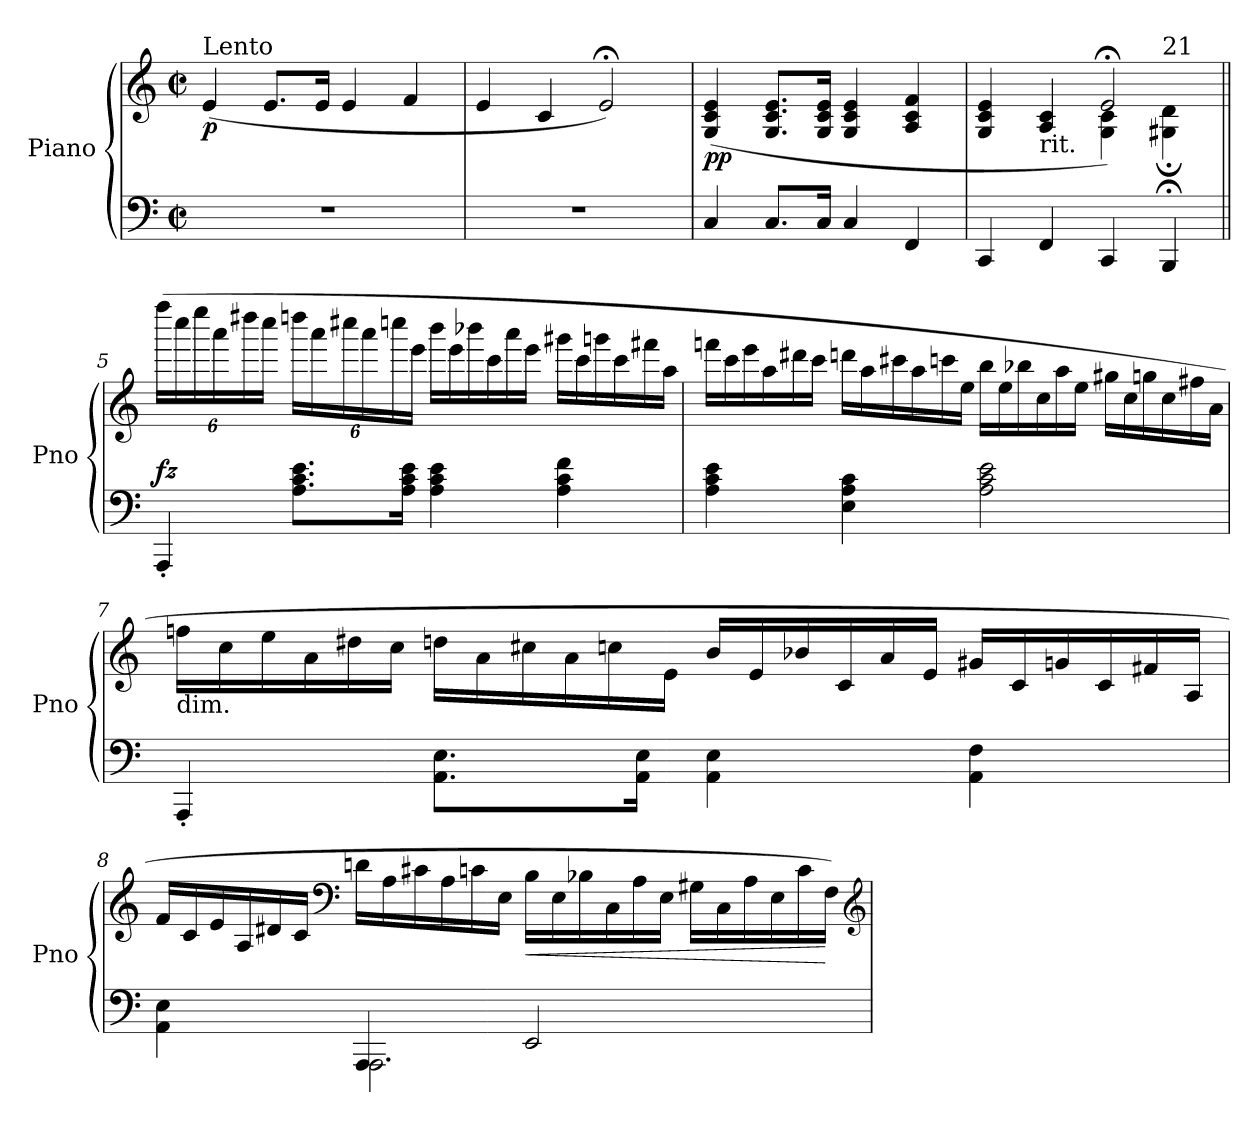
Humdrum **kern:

**kern	**kern	**dynam
*part1	*part1	*part1
*staff2	*staff1	*staff1/2
*I"Piano	*	*
*I'Pno	*	*
*clefF4	*clefG2	*
*k[]	*k[]	*
*C:	*C:	*
*M2/2	*M2/2	*
*met(c|)	*met(c|)	*
=1	=1	=1
!	!LO:TX:a:t=Lento	!
!	!	!LO:DY:b
1r	(4e/	p
.	8.e/L	.
.	16e/Jk	.
.	4e/	.
.	4f/	.
=2	=2	=2
1r	4e/	.
.	4c/	.
.	2e;</)	.
=3	=3	=3
!	!	!LO:DY:b
4C/	(4G/ 4c/ 4e/	pp
8.C/L	8.G/ 8.c/ 8.e/L	.
16C/Jk	16G/ 16c/ 16e/Jk	.
4C/	4G/ 4c/ 4e/	.
4FF/	4A/ 4c/ 4f/	.
=4	=4	=4
*	*^	*
4CC/	4G/ 4c/ 4e/	2ryy	.
!	!LO:TX:b:t=rit.	!	!
4FF/	4A/ 4c/	.	.
4CC/	2e;</)	4G\ 4c\	.
!	!	!LO:TX:a:t=21	!
4BBB;/	.	4G#X\; 4d\;	.
*	*v	*v	*
!!LO:LB:g=z
=5||	=5||	=5||
*	*Xbrackettup	*
*	*MM138	*
*	*^	*
!	!LO:TX:b:t=f risoluto	!	!
!	!LO:TX:a:t=Allegro con brio.	!	!
!	!	!	!LO:DY:a=2
*	*v	*v	*
4AAA'/	(24ffff\LL	fz
.	24cccc\	.
.	24eeee\	.
.	24aaa\	.
.	24dddd#X\	.
.	24cccc\JJ	.
8.A\ 8.c\ 8.e\L	24ddddn\LL	.
.	24aaa\	.
.	24cccc#X\	.
.	24aaa\	.
.	24ccccn\	.
16A\ 16c\ 16e\Jk	.	.
.	24eee\JJ	.
*	*Xtuplet	*
4A\ 4c\ 4e\	24bbb\LL	.
.	24eee\	.
.	24bbb-X\	.
.	24ccc\	.
.	24aaa\	.
.	24eee\JJ	.
4A\ 4c\ 4f\	24ggg#X\LL	.
.	24ccc\	.
.	24gggn\	.
.	24ccc\	.
.	24fff#X\	.
.	24aa\JJ	.
=6	=6	=6
4A\ 4c\ 4e\	24fffn\LL	.
.	24ccc\	.
.	24eee\	.
.	24aa\	.
.	24ddd#X\	.
.	24ccc\JJ	.
4E\ 4A\ 4c\	24dddn\LL	.
.	24aa\	.
.	24ccc#X\	.
.	24aa\	.
.	24cccn\	.
.	24ee\JJ	.
2A\ 2c\ 2e\	24bb\LL	.
.	24ee\	.
.	24bb-X\	.
.	24cc\	.
.	24aa\	.
.	24ee\JJ	.
.	24gg#X\LL	.
.	24cc\	.
.	24ggn\	.
.	24cc\	.
.	24ff#X\	.
.	24a\JJ	.
!!LO:LB:g=z
=7	=7	=7
!	!LO:TX:b:t=dim.	!
4AAA'/	24ffn\LL	.
.	24cc\	.
.	24ee\	.
.	24a\	.
.	24dd#X\	.
.	24cc\JJ	.
8.AA\ 8.E\L	24ddn\LL	.
.	24a\	.
.	24cc#X\	.
.	24a\	.
.	24ccn\	.
16AA\ 16E\Jk	.	.
.	24e\JJ	.
4AA\ 4E\	24b/LL	.
.	24e/	.
.	24b-X/	.
.	24c/	.
.	24a/	.
.	24e/JJ	.
4AA\ 4F\	24g#X/LL	.
.	24c/	.
.	24gn/	.
.	24c/	.
.	24f#X/	.
.	24A/JJ	.
=8	=8	=8
*^	*	*
4AA\ 4E\	4ryy	24f/LL	.
.	.	24c/	.
.	.	24e/	.
.	.	24A/	.
.	.	24d#X/	.
.	.	24c/JJ	.
*	*	*clefF4	*
4AAA/	2.AAA\	24dn\LL	.
.	.	24A\	.
.	.	24c#X\	.
.	.	24A\	.
.	.	24cn\	.
.	.	24E\JJ	.
!	!	!	!LO:HP:b
2EE/	.	24B\LL	<
.	.	24E\	.
.	.	24B-X\	.
.	.	24C\	.
.	.	24A\	.
.	.	24E\JJ	.
.	.	24G#X\LL	.
.	.	24C\	.
.	.	24A\	.
.	.	24E\	.
.	.	24c\	.
.	.	24F\JJ)	[
*v	*v	*	*
*	*clefG2	*
=	=	=
*-	*-	*-
